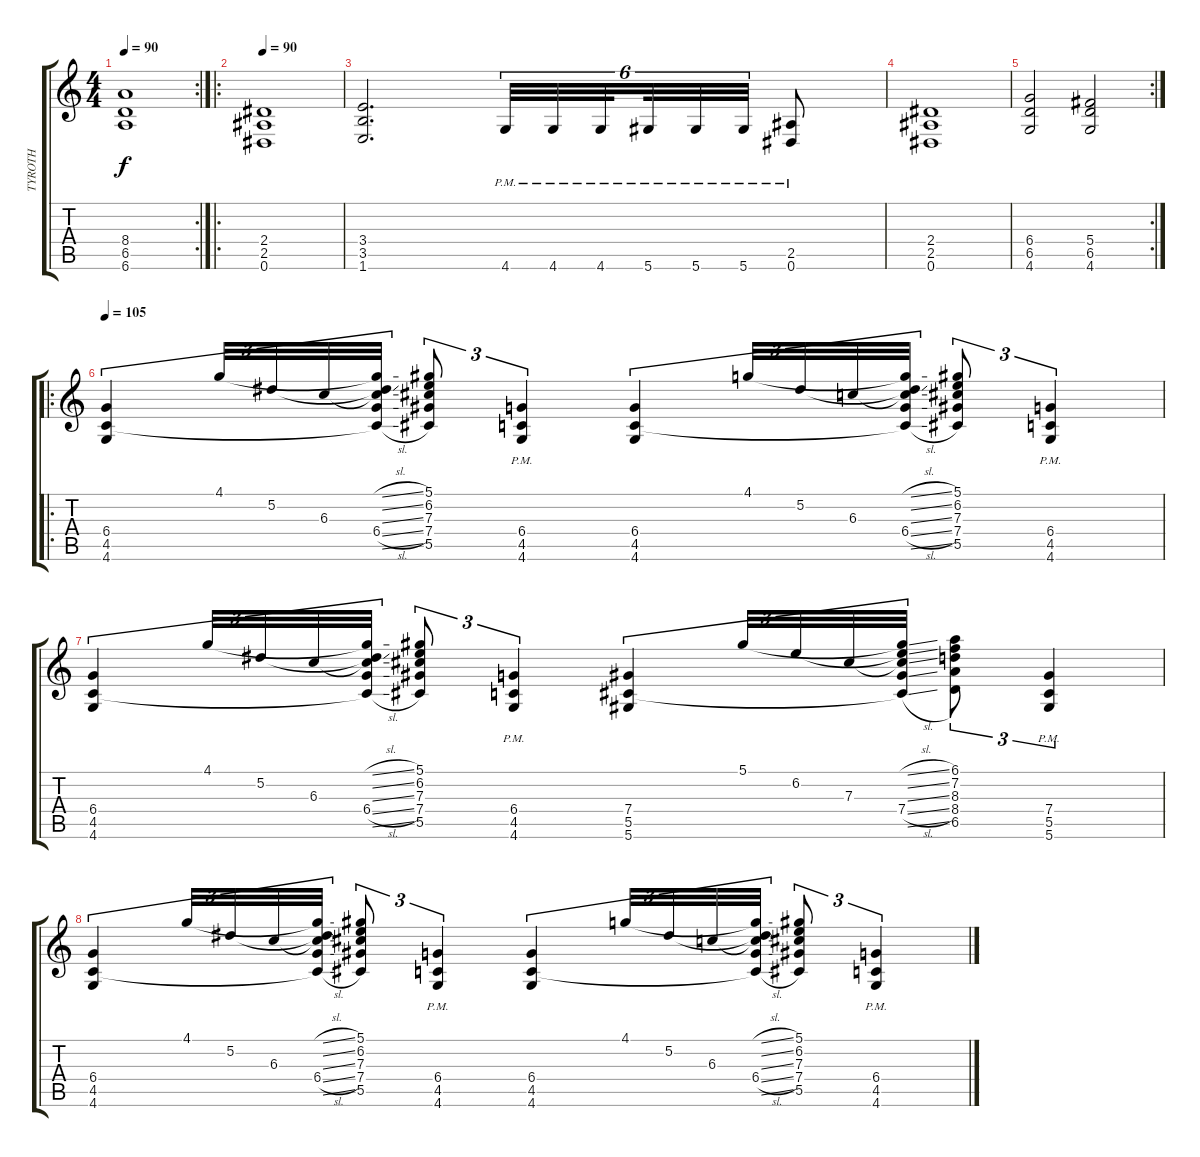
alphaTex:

\track ("TYROTH" "TYROTH") {instrument distortionguitar}
\staff {score tabs}
\tuning (Eb4 Bb3 Gb3 Db3 Ab2 Eb2) {hide}
\rc 2
\ts (4 4)
\tempo 90
\clef g2
\ks c
(8.4 6.5 6.6).1{dy f} |
\ro
\tempo 90
(2.4 2.5 0.6).1 |
(3.4 3.5 1.6).2{d} 4.6{pm}.32{tu (6 4)} 4.6{pm}.32{tu (6 4)} 4.6{pm}.32{tu (6 4) beam splitsecondary} 5.6{pm}.32{tu (6 4)} 5.6{pm}.32{tu (6 4)} 5.6{pm}.32{tu (6 4)} (2.5{pm} 0.6{pm}).8 |
(2.4 2.5 0.6).1 |
\rc 2
(6.4 6.5 4.6).2 (5.4 6.5 4.6).2 |
\ro
\tempo 105
(6.4 4.5 4.6).4{tu (3 2)} 4.1.32{tu (3 2)} 5.2.32{tu (3 2)} 6.3.32{tu (3 2)} (4.1{sl t} 5.2{sl t} 6.3{sl t} 6.4{sl} 4.5{sl t}).32{tu (3 2)} (5.1 6.2 7.3 7.4 5.5).8{tu (3 2)} (6.4{pm} 4.5{pm} 4.6{pm}).4{tu (3 2)} (6.4 4.5 4.6).4{tu (3 2)} 4.1.32{tu (3 2)} 5.2.32{tu (3 2)} 6.3.32{tu (3 2)} (4.1{sl t} 5.2{sl t} 6.3{sl t} 6.4{sl} 4.5{sl t}).32{tu (3 2)} (5.1 6.2 7.3 7.4 5.5).8{tu (3 2)} (6.4{pm} 4.5{pm} 4.6{pm}).4{tu (3 2)} |
(6.4 4.5 4.6).4{tu (3 2)} 4.1.32{tu (3 2)} 5.2.32{tu (3 2)} 6.3.32{tu (3 2)} (4.1{sl t} 5.2{sl t} 6.3{sl t} 6.4{sl} 4.5{sl t}).32{tu (3 2)} (5.1 6.2 7.3 7.4 5.5).8{tu (3 2)} (6.4{pm} 4.5{pm} 4.6{pm}).4{tu (3 2)} (7.4 5.5 5.6).4{tu (3 2)} 5.1.32{tu (3 2)} 6.2.32{tu (3 2)} 7.3.32{tu (3 2)} (5.1{sl t} 6.2{sl t} 7.3{sl t} 7.4{sl} 5.5{sl t}).32{tu (3 2)} (6.1 7.2 8.3 8.4 6.5).8{tu (3 2)} (7.4{pm} 5.5{pm} 5.6{pm}).4{tu (3 2)} |
(6.4 4.5 4.6).4{tu (3 2)} 4.1.32{tu (3 2)} 5.2.32{tu (3 2)} 6.3.32{tu (3 2)} (4.1{sl t} 5.2{sl t} 6.3{sl t} 6.4{sl} 4.5{sl t}).32{tu (3 2)} (5.1 6.2 7.3 7.4 5.5).8{tu (3 2)} (6.4{pm} 4.5{pm} 4.6{pm}).4{tu (3 2)} (6.4 4.5 4.6).4{tu (3 2)} 4.1.32{tu (3 2)} 5.2.32{tu (3 2)} 6.3.32{tu (3 2)} (4.1{sl t} 5.2{sl t} 6.3{sl t} 6.4{sl} 4.5{sl t}).32{tu (3 2)} (5.1 6.2 7.3 7.4 5.5).8{tu (3 2)} (6.4{pm} 4.5{pm} 4.6{pm}).4{tu (3 2)}
